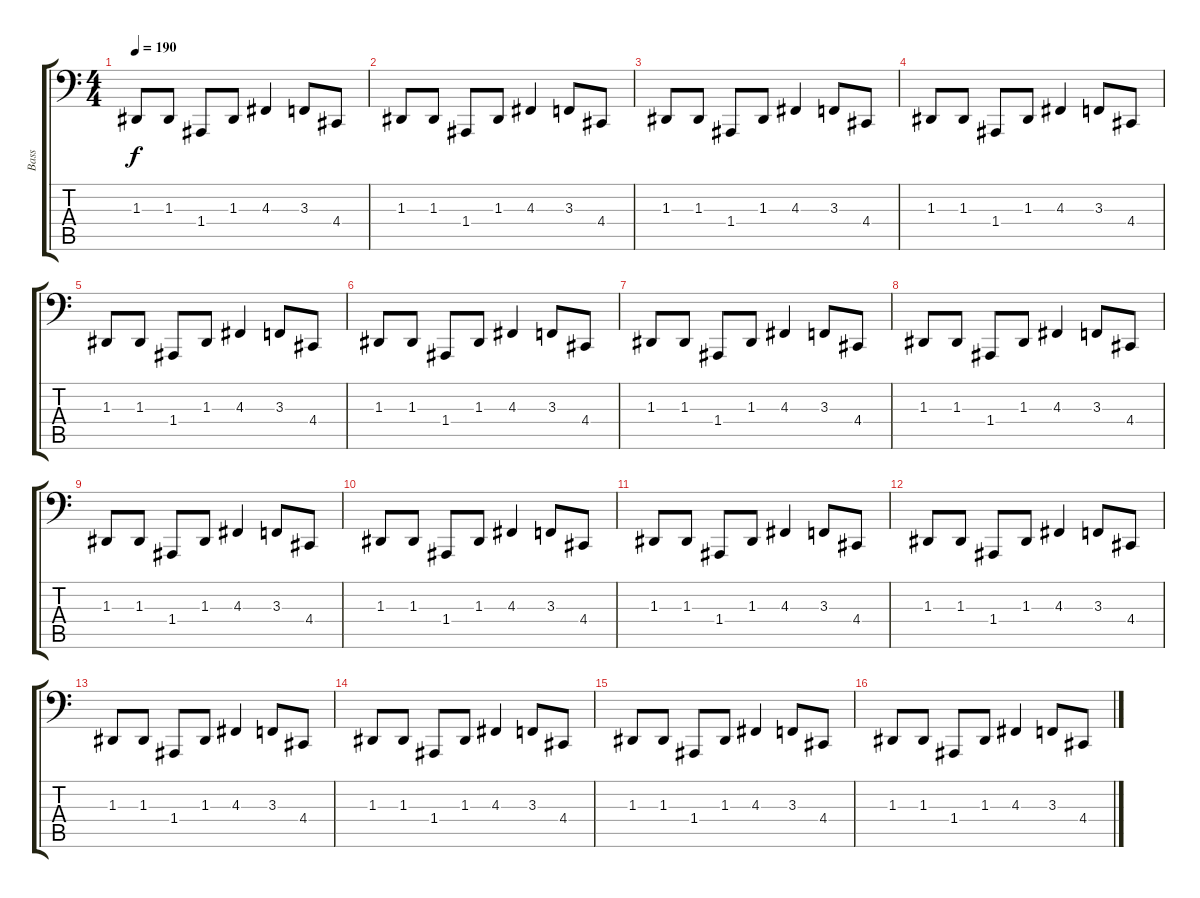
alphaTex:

\track ("Bass" "Bass") {instrument lead2sawtooth}
\staff {score tabs}
\tuning (C3 G2 D2 A1 E1 B0) {hide}
\ts (4 4)
\tempo 190
\clef f4
\ks c
1.3.8{dy f} 1.3.8 1.4.8 1.3.8 4.3.4 3.3.8 4.4.8 |
1.3.8 1.3.8 1.4.8 1.3.8 4.3.4 3.3.8 4.4.8 |
1.3.8 1.3.8 1.4.8 1.3.8 4.3.4 3.3.8 4.4.8 |
1.3.8 1.3.8 1.4.8 1.3.8 4.3.4 3.3.8 4.4.8 |
1.3.8 1.3.8 1.4.8 1.3.8 4.3.4 3.3.8 4.4.8 |
1.3.8 1.3.8 1.4.8 1.3.8 4.3.4 3.3.8 4.4.8 |
1.3.8 1.3.8 1.4.8 1.3.8 4.3.4 3.3.8 4.4.8 |
1.3.8 1.3.8 1.4.8 1.3.8 4.3.4 3.3.8 4.4.8 |
1.3.8 1.3.8 1.4.8 1.3.8 4.3.4 3.3.8 4.4.8 |
1.3.8 1.3.8 1.4.8 1.3.8 4.3.4 3.3.8 4.4.8 |
1.3.8 1.3.8 1.4.8 1.3.8 4.3.4 3.3.8 4.4.8 |
1.3.8 1.3.8 1.4.8 1.3.8 4.3.4 3.3.8 4.4.8 |
1.3.8 1.3.8 1.4.8 1.3.8 4.3.4 3.3.8 4.4.8 |
1.3.8 1.3.8 1.4.8 1.3.8 4.3.4 3.3.8 4.4.8 |
1.3.8 1.3.8 1.4.8 1.3.8 4.3.4 3.3.8 4.4.8 |
1.3.8 1.3.8 1.4.8 1.3.8 4.3.4 3.3.8 4.4.8
